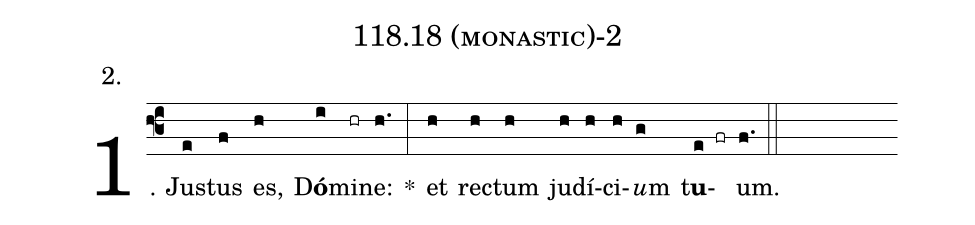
name: 118.18 (monastic)-2;
annotation: 2.;
%%
(f3)1. Jus(e)tus(f) es,(h) D<b>ó</b>(i)mi(hr)ne:(h.) *(:) et(h) rec(h)tum(h) ju(h)dí(h)ci(h)<i>u</i>m(g) t<b>u</b>(e fr)um.(f.) (::)
